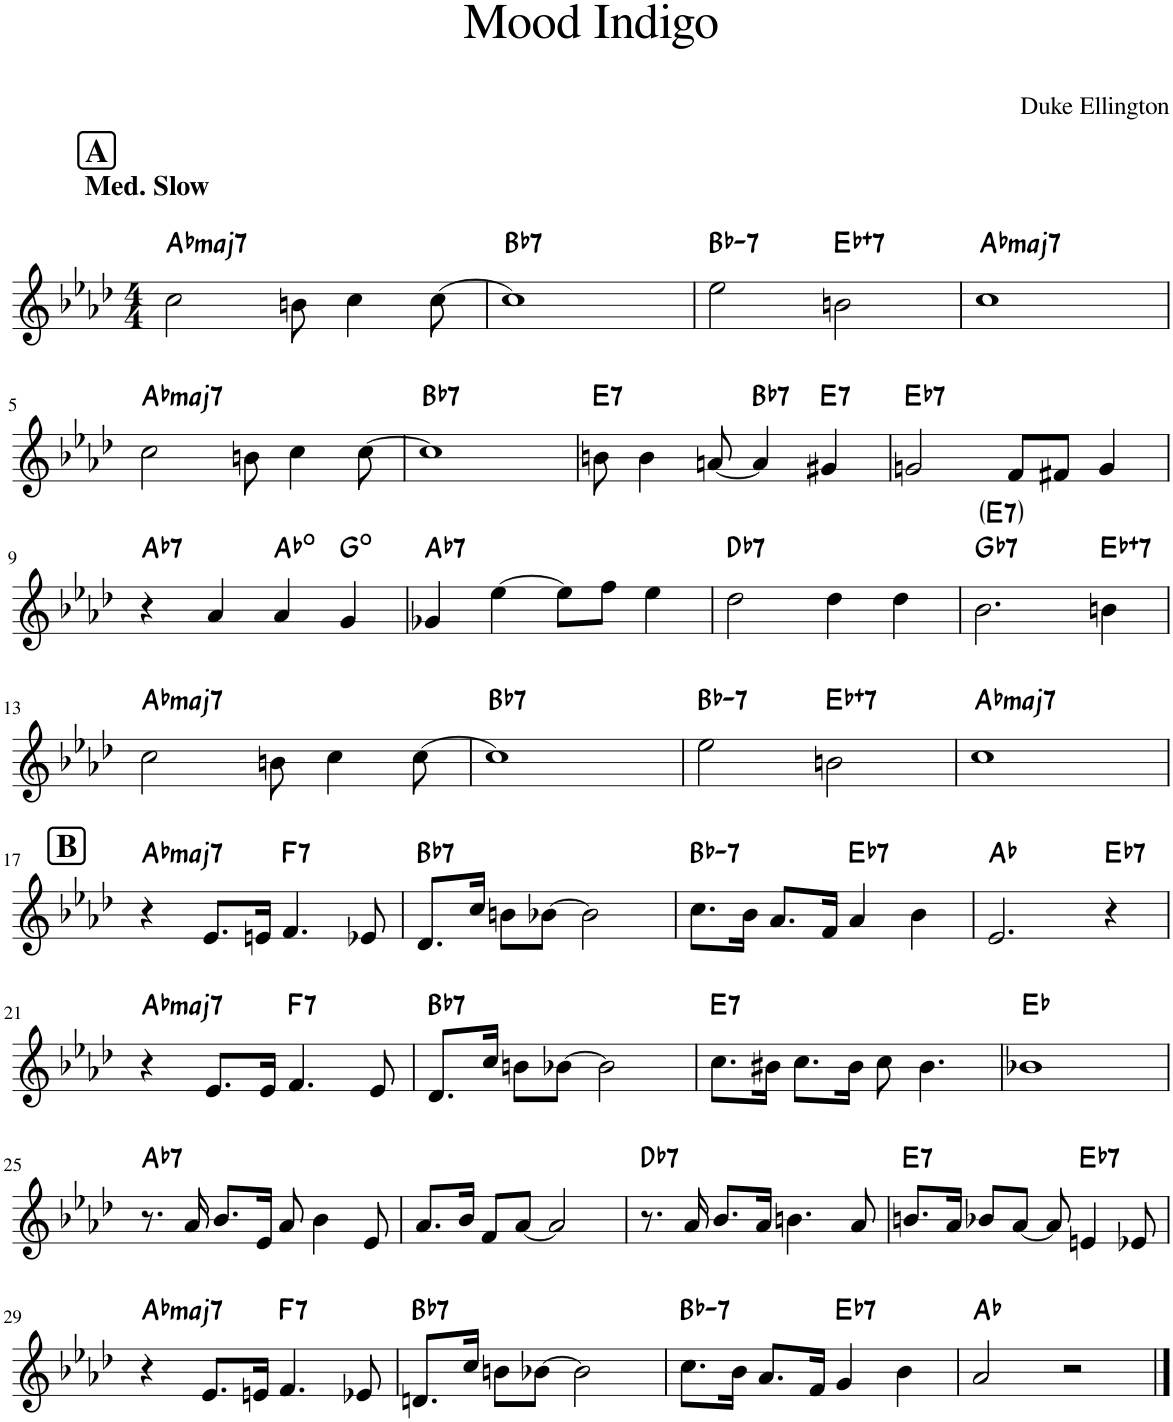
**kern	**harte
*part1	*part1
*staff1	*
*I"Bb Trumpet	*
*I'Bb Tpt.	*
*clefG2	*
*ITrd1c2	*
*k[b-e-a-d-]	*
*M4/4	*
!!LO:REH:place=s1:a:B:cj:fs=14:t=A
=1	=1
!LO:TX:a:B:t=Med. Slow	!LO:H:kt=maj7
2cc\	Ab:maj7
8bn\	.
4cc\	.
[8cc\	.
=2	=2
!	!LO:H:kt=7
1cc]	Bb:7
=3	=3
!	!LO:H:kt=7
2ee-\	Bb:min7
!	!LO:H:kt=7
2bn\	Eb:aug(b7)
=4	=4
!	!LO:H:kt=maj7
1cc	Ab:maj7
!!LO:LB:g=z
=5	=5
!	!LO:H:kt=maj7
2cc\	Ab:maj7
8bn\	.
4cc\	.
[8cc\	.
=6	=6
!	!LO:H:kt=7
1cc]	Bb:7
=7	=7
!	!LO:H:kt=7
8bn\	E:7
4b\	.
[8an/	.
!	!LO:H:kt=7
4a/]	Bb:7
!	!LO:H:kt=7
4g#X/	E:7
=8	=8
!	!LO:H:kt=7
2gn/	Eb:7
8f/L	.
8f#X/J	.
4g/	.
!!LO:LB:g=z
=9	=9
!	!LO:H:kt=7
4r	Ab:7
4a-/	.
4a-/	Ab:dim
4g/	G:dim
=10	=10
!	!LO:H:kt=7
4g-X/	Ab:7
[4ee-\	.
8ee-\L]	.
8ff\J	.
4ee-\	.
=11	=11
!	!LO:H:kt=7
2dd-\	Db:7
4dd-\	.
4dd-\	.
=12	=12
!	!LO:H:n=1:kt=7
!	!LO:H:n=2:kt=7
2.b-\	Gb:7 E:7
!	!LO:H:kt=7
4bn\	Eb:aug(b7)
!!LO:LB:g=z
=13	=13
!	!LO:H:kt=maj7
2cc\	Ab:maj7
8bn\	.
4cc\	.
[8cc\	.
=14	=14
!	!LO:H:kt=7
1cc]	Bb:7
=15	=15
!	!LO:H:kt=7
2ee-\	Bb:min7
!	!LO:H:kt=7
2bn\	Eb:aug(b7)
=16	=16
!	!LO:H:kt=maj7
1cc	Ab:maj7
!!LO:LB:g=z
!!LO:REH:place=s1:a:B:cj:fs=14:t=B
=17	=17
!	!LO:H:kt=maj7
4r	Ab:maj7
8.e-/L	.
16en/Jk	.
!	!LO:H:kt=7
4.f/	F:7
8e-X/	.
=18	=18
!	!LO:H:kt=7
8.d-/L	Bb:7
16cc/Jk	.
8bn\L	.
[8b-X\J	.
2b-\]	.
=19	=19
!	!LO:H:kt=7
8.cc\L	Bb:min7
16b-\Jk	.
8.a-/L	.
16f/Jk	.
!	!LO:H:kt=7
4a-/	Eb:7
4b-\	.
=20	=20
2.e-/	Ab:maj
!	!LO:H:kt=7
4r	Eb:7
!!LO:LB:g=z
=21	=21
!	!LO:H:kt=maj7
4r	Ab:maj7
8.e-/L	.
16e-/Jk	.
!	!LO:H:kt=7
4.f/	F:7
8e-/	.
=22	=22
!	!LO:H:kt=7
8.d-/L	Bb:7
16cc/Jk	.
8bn\L	.
[8b-X\J	.
2b-\]	.
=23	=23
!	!LO:H:kt=7
8.cc\L	E:7
16b#X\Jk	.
8.cc\L	.
16b#\Jk	.
8cc\	.
4.b#\	.
=24	=24
1b-X	Eb:maj
!!LO:LB:g=z
=25	=25
!	!LO:H:kt=7
8.r	Ab:7
16a-/	.
8.b-/L	.
16e-/Jk	.
8a-/	.
4b-\	.
8e-/	.
=26	=26
8.a-/L	.
16b-/Jk	.
8f/L	.
[8a-/J	.
2a-/]	.
=27	=27
!	!LO:H:kt=7
8.r	Db:7
16a-/	.
8.b-/L	.
16a-/Jk	.
4.bn\	.
8a-/	.
=28	=28
!	!LO:H:kt=7
8.bn/L	E:7
16a-/Jk	.
8b-X/L	.
[8a-/J	.
8a-/]	.
!	!LO:H:kt=7
4en/	Eb:7
8e-X/	.
!!LO:LB:g=z
=29	=29
!	!LO:H:kt=maj7
4r	Ab:maj7
8.e-/L	.
16en/Jk	.
!	!LO:H:kt=7
4.f/	F:7
8e-X/	.
=30	=30
!	!LO:H:kt=7
8.dn/L	Bb:7
16cc/Jk	.
8bn\L	.
[8b-X\J	.
2b-\]	.
=31	=31
!	!LO:H:kt=7
8.cc\L	Bb:min7
16b-\Jk	.
8.a-/L	.
16f/Jk	.
!	!LO:H:kt=7
4g/	Eb:7
4b-\	.
=32	=32
2a-/	Ab:maj
2r	.
==	==
*-	*-
